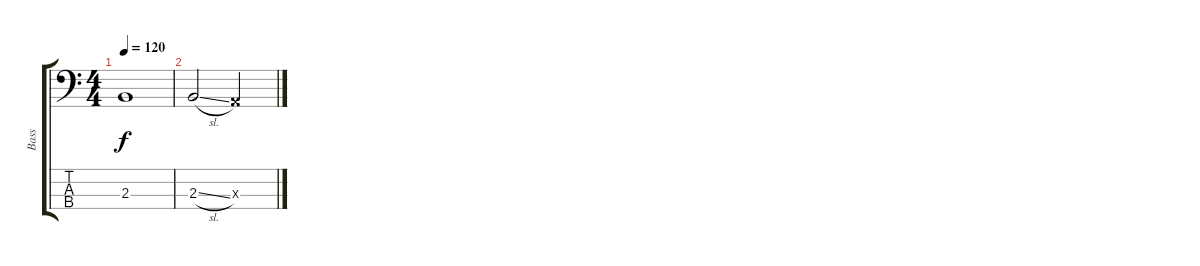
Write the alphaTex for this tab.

\track ("Bass" "Bass") {instrument electricbassfinger}
\staff {score tabs}
\tuning (G2 D2 A1 E1) {hide}
\ts (4 4)
\tempo 120
\clef f4
\ks c
2.3.1{dy f} |
2.3{sl}.2 0.3{x}.2
